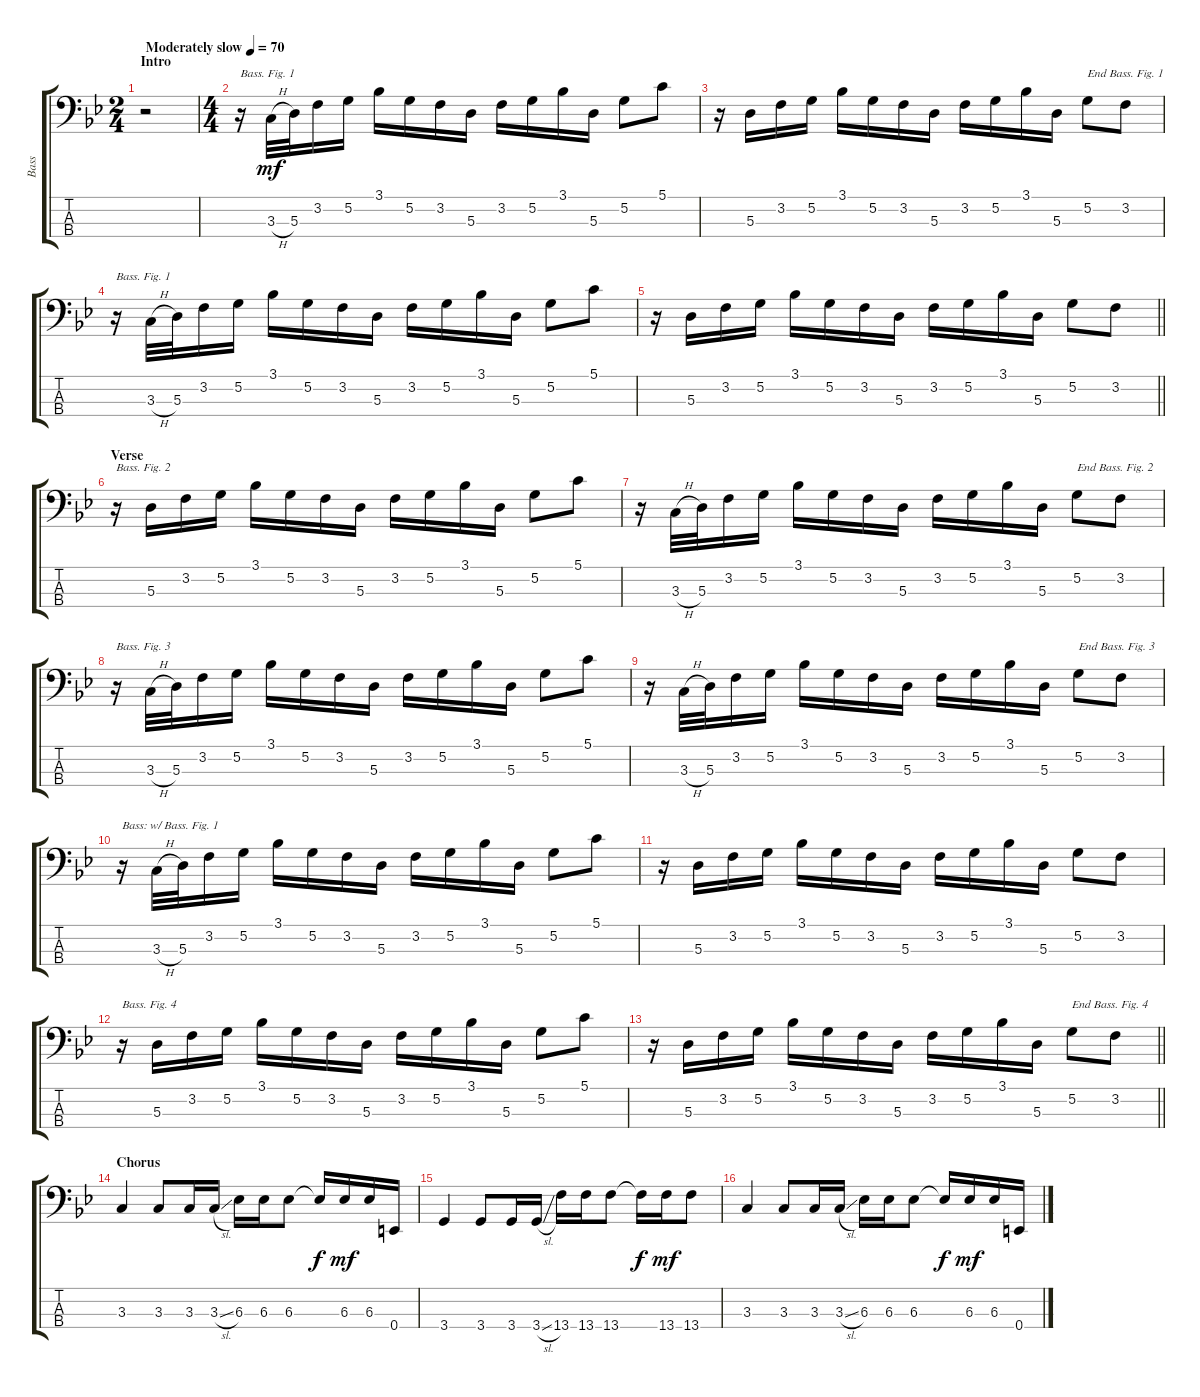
\track ("Bass" "Bass") {instrument electricbassfinger}
\staff {score tabs}
\tuning (G2 D2 A1 E1) {hide}
\ts (2 4)
\section ("" "Intro")
\tempo (70 "Moderately slow")
\clef f4
\ks gminor
r.2{dy mf instrument electricbassfinger} |
\ts (4 4)
r.16{txt "Bass. Fig. 1"} 3.3{h}.32 5.3.32 3.2.16 5.2.16 3.1.16 5.2.16 3.2.16 5.3.16 3.2.16 5.2.16 3.1.16 5.3.16 5.2.8 5.1.8 |
r.16 5.3.16 3.2.16 5.2.16 3.1.16 5.2.16 3.2.16 5.3.16 3.2.16 5.2.16 3.1.16 5.3.16 5.2.8{txt "End Bass. Fig. 1"} 3.2.8 |
r.16{txt "Bass. Fig. 1"} 3.3{h}.32 5.3.32 3.2.16 5.2.16 3.1.16 5.2.16 3.2.16 5.3.16 3.2.16 5.2.16 3.1.16 5.3.16 5.2.8 5.1.8 |
\barLineRight lightlight
r.16 5.3.16 3.2.16 5.2.16 3.1.16 5.2.16 3.2.16 5.3.16 3.2.16 5.2.16 3.1.16 5.3.16 5.2.8 3.2.8 |
\section ("" "Verse")
r.16{txt "Bass. Fig. 2"} 5.3.16 3.2.16 5.2.16 3.1.16 5.2.16 3.2.16 5.3.16 3.2.16 5.2.16 3.1.16 5.3.16 5.2.8 5.1.8 |
r.16 3.3{h}.32 5.3.32 3.2.16 5.2.16 3.1.16 5.2.16 3.2.16 5.3.16 3.2.16 5.2.16 3.1.16 5.3.16 5.2.8{txt "End Bass. Fig. 2"} 3.2.8 |
r.16{txt "Bass. Fig. 3"} 3.3{h}.32 5.3.32 3.2.16 5.2.16 3.1.16 5.2.16 3.2.16 5.3.16 3.2.16 5.2.16 3.1.16 5.3.16 5.2.8 5.1.8 |
r.16 3.3{h}.32 5.3.32 3.2.16 5.2.16 3.1.16 5.2.16 3.2.16 5.3.16 3.2.16 5.2.16 3.1.16 5.3.16 5.2.8{txt "End Bass. Fig. 3"} 3.2.8 |
r.16{txt "Bass: w/ Bass. Fig. 1"} 3.3{h}.32 5.3.32 3.2.16 5.2.16 3.1.16 5.2.16 3.2.16 5.3.16 3.2.16 5.2.16 3.1.16 5.3.16 5.2.8 5.1.8 |
r.16 5.3.16 3.2.16 5.2.16 3.1.16 5.2.16 3.2.16 5.3.16 3.2.16 5.2.16 3.1.16 5.3.16 5.2.8 3.2.8 |
r.16{txt "Bass. Fig. 4"} 5.3.16 3.2.16 5.2.16 3.1.16 5.2.16 3.2.16 5.3.16 3.2.16 5.2.16 3.1.16 5.3.16 5.2.8 5.1.8 |
\barLineRight lightlight
r.16 5.3.16 3.2.16 5.2.16 3.1.16 5.2.16 3.2.16 5.3.16 3.2.16 5.2.16 3.1.16 5.3.16 5.2.8{txt "End Bass. Fig. 4"} 3.2.8 |
\section ("" "Chorus")
3.3.4 3.3.8 3.3.16 3.3{sl}.16 6.3.16 6.3.16 6.3.8 6.3{t}.16{dy f} 6.3.16{dy mf} 6.3.16 0.4.16 |
3.4.4 3.4.8 3.4.16 3.4{sl}.16 13.4.16 13.4.16 13.4.8 13.4{t}.16{dy f} 13.4.16{dy mf} 13.4.8 |
3.3.4 3.3.8 3.3.16 3.3{sl}.16 6.3.16 6.3.16 6.3.8 6.3{t}.16{dy f} 6.3.16{dy mf} 6.3.16 0.4.16
